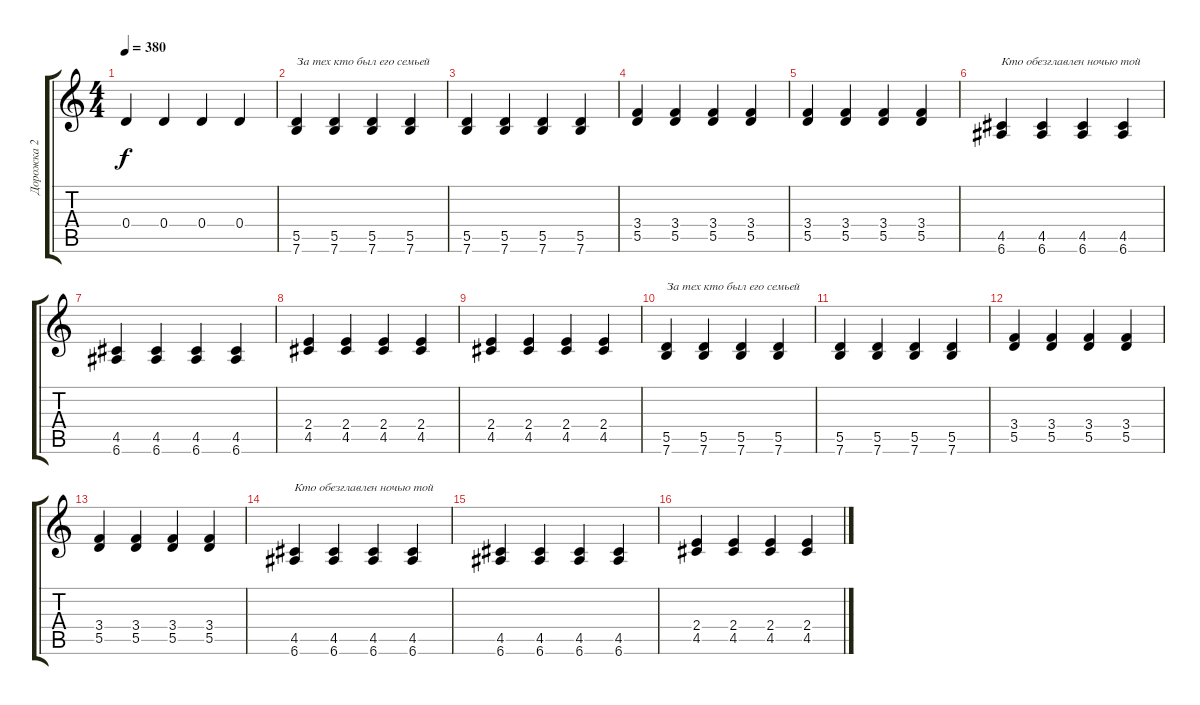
\track ("Дорожка 2" "Дорожка 2") {instrument distortionguitar}
\staff {score tabs}
\tuning (E4 B3 G3 D3 A2 E2) {hide}
\ts (4 4)
\tempo 380
\clef g2
\ks c
0.4.4{dy f} 0.4.4 0.4.4 0.4.4 |
(5.5 7.6).4{txt "За тех кто был его семьей"} (5.5 7.6).4 (5.5 7.6).4 (5.5 7.6).4 |
(5.5 7.6).4 (5.5 7.6).4 (5.5 7.6).4 (5.5 7.6).4 |
(3.4 5.5).4 (3.4 5.5).4 (3.4 5.5).4 (3.4 5.5).4 |
(3.4 5.5).4 (3.4 5.5).4 (3.4 5.5).4 (3.4 5.5).4 |
(4.5 6.6).4{txt "Кто обезглавлен ночью той"} (4.5 6.6).4 (4.5 6.6).4 (4.5 6.6).4 |
(4.5 6.6).4 (4.5 6.6).4 (4.5 6.6).4 (4.5 6.6).4 |
(2.4 4.5).4 (2.4 4.5).4 (2.4 4.5).4 (2.4 4.5).4 |
(2.4 4.5).4 (2.4 4.5).4 (2.4 4.5).4 (2.4 4.5).4 |
(5.5 7.6).4{txt "За тех кто был его семьей"} (5.5 7.6).4 (5.5 7.6).4 (5.5 7.6).4 |
(5.5 7.6).4 (5.5 7.6).4 (5.5 7.6).4 (5.5 7.6).4 |
(3.4 5.5).4 (3.4 5.5).4 (3.4 5.5).4 (3.4 5.5).4 |
(3.4 5.5).4 (3.4 5.5).4 (3.4 5.5).4 (3.4 5.5).4 |
(4.5 6.6).4{txt "Кто обезглавлен ночью той"} (4.5 6.6).4 (4.5 6.6).4 (4.5 6.6).4 |
(4.5 6.6).4 (4.5 6.6).4 (4.5 6.6).4 (4.5 6.6).4 |
(2.4 4.5).4 (2.4 4.5).4 (2.4 4.5).4 (2.4 4.5).4
